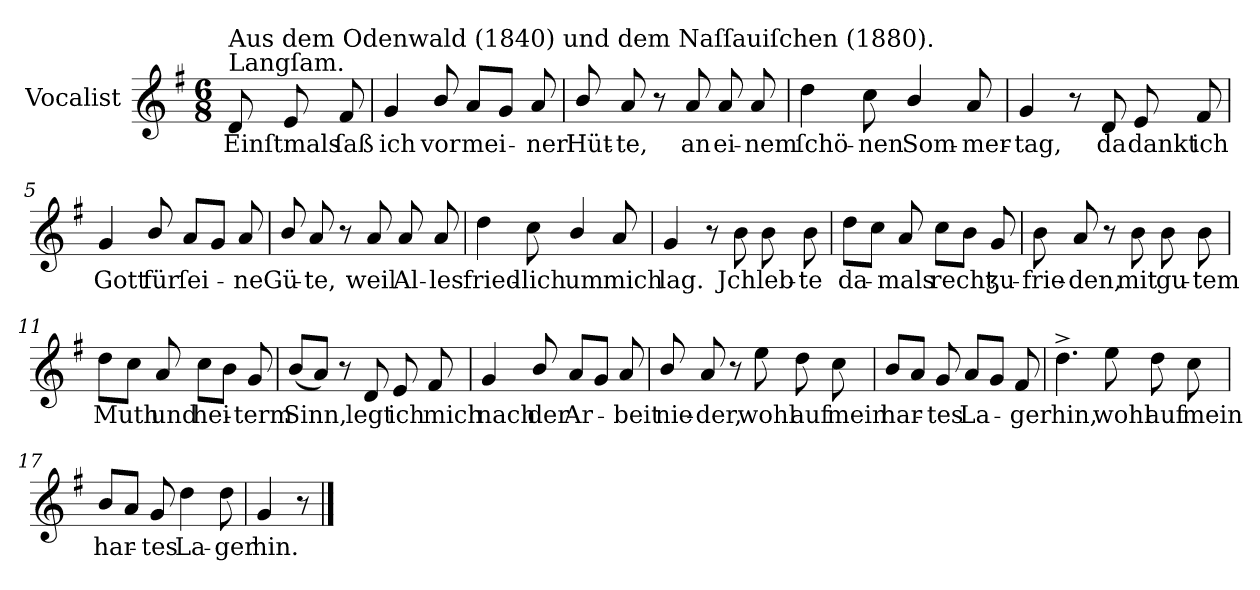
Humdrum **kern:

**kern	**text
*part1	*part1
*staff1	*staff1
*I"Vocalist	*
*k[f#]	*
*G:	*
*M6/8	*
=	=
!LO:TX:a:t=Langſam.	!
!LO:TX:a:t=Aus dem Odenwald (1840) und dem Naſſauiſchen (1880).	!
8d	Einſtmals
8e	.
8f#	ſaß
=1	=1
4g	ich
8b/	vor
8aL	mei-
8gJ	.
8a	-ner
=2	=2
8b/	Hüt-
8a	-te,
8r	.
8a	an
8a	ei-
8a	-nem
=3	=3
4dd	ſchö-
8cc	-nen
4b/	Som-
8a	-mer-
=4	=4
4g	-tag,
8r	.
8d	da
8e	dankt
8f#	ich
=5	=5
4g	Gott
8b/	für
8aL	ſei-
8gJ	.
8a	-ne
=6	=6
8b/	Gü-
8a	-te,
8r	.
8a	weil
8a	Al-
8a	-les
=7	=7
4dd	fried-
8cc	-lich
4b/	um
8a	mich
=8	=8
4g	lag.
8r	.
8b	Jch
8b	leb-
8b	-te
=9	=9
8ddL	da-
8ccJ	.
8a	-mals
8ccL	recht
8bJ	.
8g	ʒu-
=10	=10
8b	-frie-
8a	-den,
8r	.
8b	mit
8b	gu-
8b	-tem
=11	=11
8ddL	Muth
8ccJ	.
8a	und
8ccL	hei-
8bJ	.
8g	-term
=12	=12
(8bL	Sinn,
8aJ)	.
8r	.
8d	legt
8e	ich
8f#	mich
=13	=13
4g	nach
8b/	der
8aL	Ar-
8gJ	.
8a	-beit
=14	=14
8b/	nie-
8a	-der,
8r	.
8ee	wohl
8dd	auf
8cc	mein
=15	=15
8bL	har-
8aJ	.
8g	-tes
8aL	La-
8gJ	.
8f#	-ger
=16	=16
4.dd^	hin,
8ee	wohl
8dd	auf
8cc	mein
=17	=17
8bL	har-
8aJ	.
8g	-tes
4dd	La-
8dd	-ger
=18	=18
4g	hin.
8r	.
==	==
*-	*-
